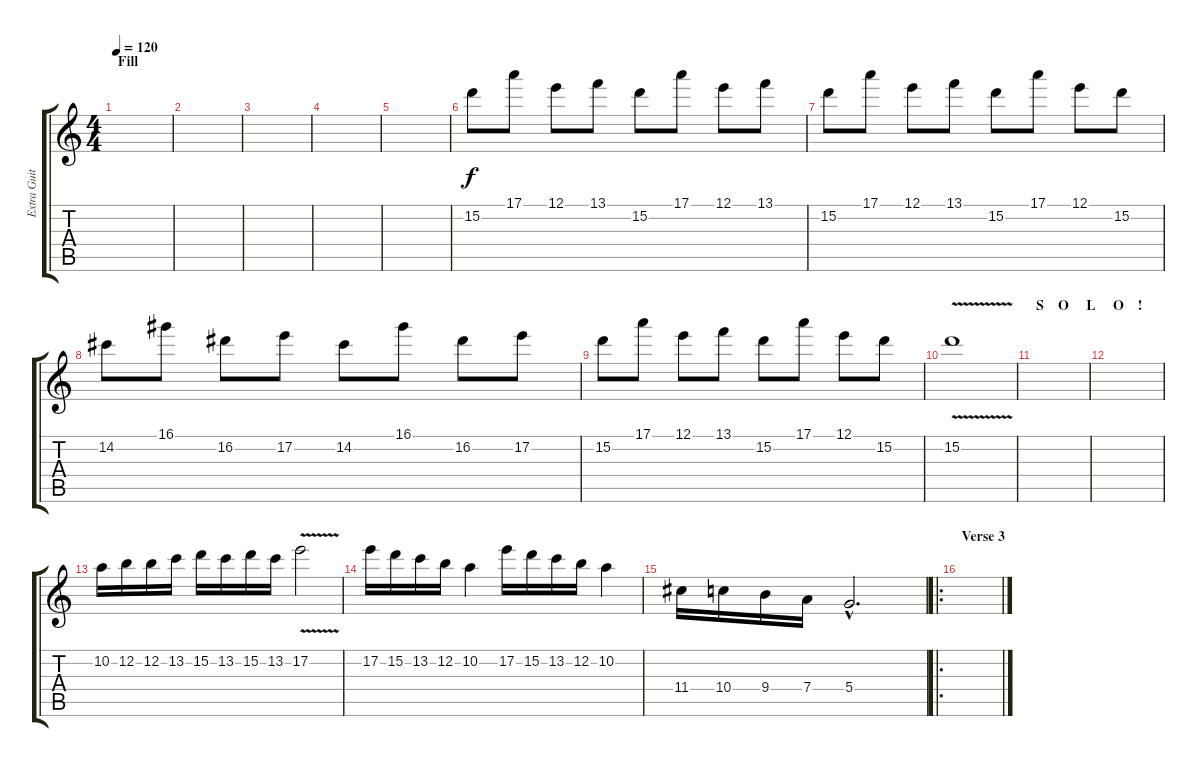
\track ("Extra Guitar" "Extra Guit") {instrument distortionguitar}
\staff {score tabs}
\tuning (E4 B3 G3 D3 A2 E2) {hide}
\ts (4 4)
\section ("" "Fill")
\tempo 120
\clef g2
\ks c
|
|
|
|
|
15.2.8 17.1.8 12.1.8 13.1.8 15.2.8 17.1.8 12.1.8 13.1.8 |
15.2.8 17.1.8 12.1.8 13.1.8 15.2.8 17.1.8 12.1.8 15.2.8 |
14.2.8 16.1.8 16.2.8 17.2.8 14.2.8 16.1.8 16.2.8 17.2.8 |
15.2.8 17.1.8 12.1.8 13.1.8 15.2.8 17.1.8 12.1.8 15.2.8 |
15.2{v}.1 |
\section ("" "S    O     L     O    !")
|
|
10.2.16 12.2.16 12.2.16 13.2.16 15.2.16 13.2.16 15.2.16 13.2.16 17.2{v}.2 |
17.2.16 15.2.16 13.2.16 12.2.16 10.2.4 17.2.16 15.2.16 13.2.16 12.2.16 10.2.4 |
11.4.16 10.4.16 9.4.16 7.4.16 5.4{hac}.2{d} |
\ro
\section ("" "Verse 3")
